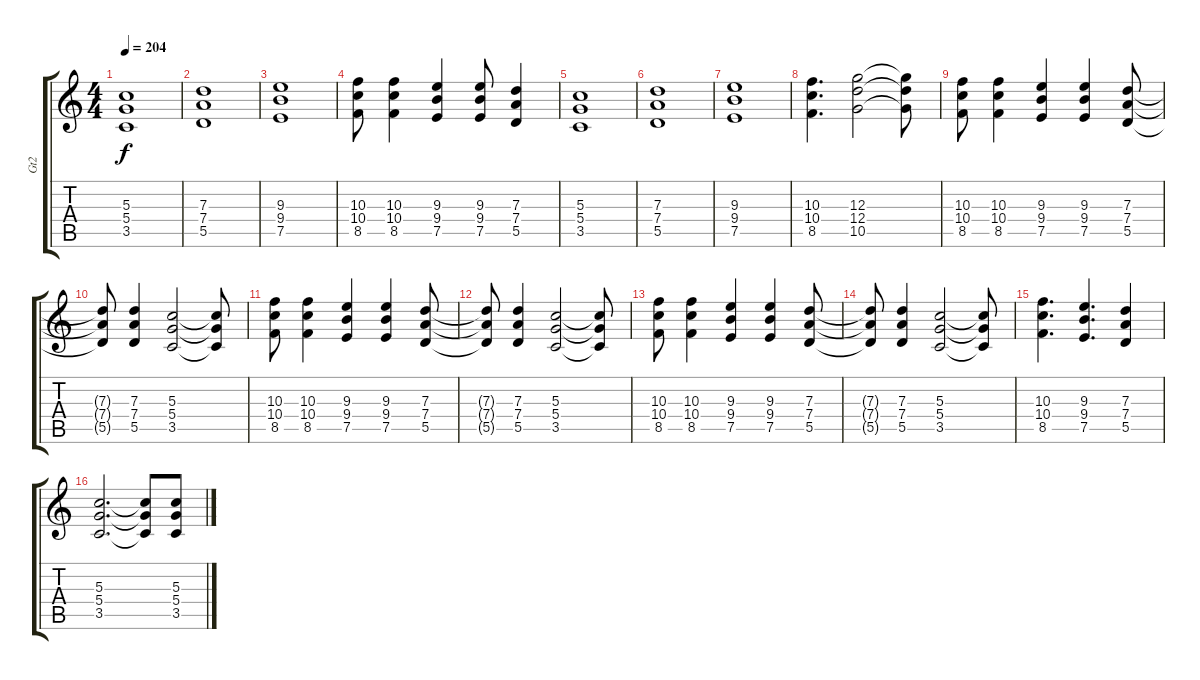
\track ("Gt2" "Gt2") {instrument overdrivenguitar}
\staff {score tabs}
\tuning (E4 B3 G3 D3 A2 E2) {hide}
\ts (4 4)
\tempo 204
\clef g2
\ks c
(5.3 5.4 3.5).1{dy f} |
(7.3 7.4 5.5).1 |
(9.3 9.4 7.5).1 |
(10.3 10.4 8.5).8 (10.3 10.4 8.5).4 (9.3 9.4 7.5).4 (9.3 9.4 7.5).8 (7.3 7.4 5.5).4 |
(5.3 5.4 3.5).1 |
(7.3 7.4 5.5).1 |
(9.3 9.4 7.5).1 |
(10.3 10.4 8.5).4{d} (12.3 12.4 10.5).2 (12.3{t} 12.4{t} 10.5{t}).8 |
(10.3 10.4 8.5).8 (10.3 10.4 8.5).4 (9.3 9.4 7.5).4 (9.3 9.4 7.5).4 (7.3 7.4 5.5).8 |
(7.3{t} 7.4{t} 5.5{t}).8 (7.3 7.4 5.5).4 (5.3 5.4 3.5).2 (5.3{t} 5.4{t} 3.5{t}).8 |
(10.3 10.4 8.5).8 (10.3 10.4 8.5).4 (9.3 9.4 7.5).4 (9.3 9.4 7.5).4 (7.3 7.4 5.5).8 |
(7.3{t} 7.4{t} 5.5{t}).8 (7.3 7.4 5.5).4 (5.3 5.4 3.5).2 (5.3{t} 5.4{t} 3.5{t}).8 |
(10.3 10.4 8.5).8 (10.3 10.4 8.5).4 (9.3 9.4 7.5).4 (9.3 9.4 7.5).4 (7.3 7.4 5.5).8 |
(7.3{t} 7.4{t} 5.5{t}).8 (7.3 7.4 5.5).4 (5.3 5.4 3.5).2 (5.3{t} 5.4{t} 3.5{t}).8 |
(10.3 10.4 8.5).4{d} (9.3 9.4 7.5).4{d} (7.3 7.4 5.5).4 |
(5.3 5.4 3.5).2{d} (5.3{t} 5.4{t} 3.5{t}).8 (5.3 5.4 3.5).8
